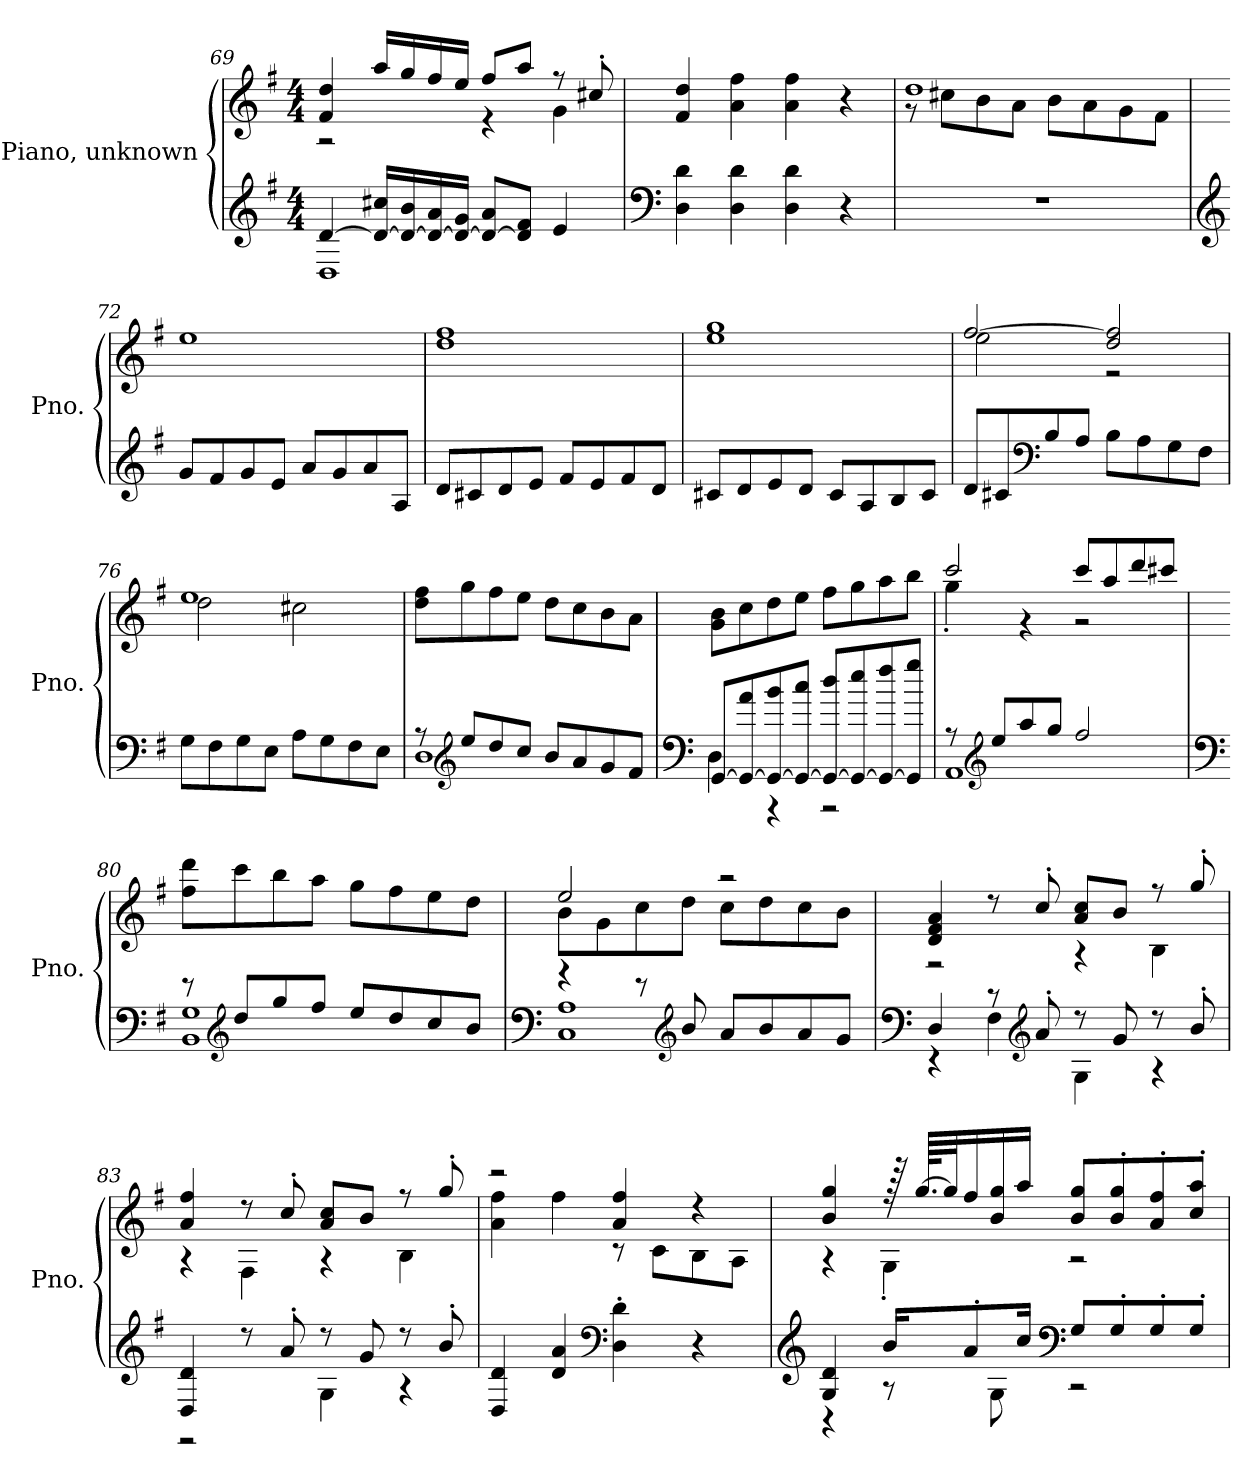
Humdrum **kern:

**kern	**kern
*part1	*part1
*staff2	*staff1
*I"Piano, unknown	*
*I'Pno.	*
*clefG2	*clefG2
*k[f#]	*k[f#]
*M4/4	*M4/4
=69	=69
*^	*^
[4d/	1D	4f#/ 4dd/	2r
16d/_ 16cc#X/LL	.	16aa/LL	.
16d/_ 16b/	.	16gg/	.
16d/_ 16a/	.	16ff#/	.
16d/_ 16g/JJ	.	16ee/JJ	.
8d/_ 8a/L	.	8ff#/L	4r
8d/] 8f#/J	.	8aa/J	.
4e/	.	8r	4g\
.	.	8cc#X'/	.
*v	*v	*	*
*	*v	*v
!!LO:LB:g=z
=70	=70
*clefF4	*
4D\ 4d\	4f#/ 4dd/
4D\ 4d\	4a\ 4ff#\
4D\ 4d\	4a\ 4ff#\
4r	4r
=71	=71
*	*^
1r	1dd	8r
.	.	8cc#X\L
.	.	8b\
.	.	8a\J
.	.	8b\L
.	.	8a\
.	.	8g\
.	.	8f#\J
*	*v	*v
=72	=72
*clefG2	*
8g/L	1ee
8f#/	.
8g/	.
8e/J	.
8a/L	.
8g/	.
8a/	.
8A/J	.
=73	=73
8d/L	1dd 1ff#
8c#X/	.
8d/	.
8e/J	.
8f#/L	.
8e/	.
8f#/	.
8d/J	.
=74	=74
8c#X/L	1ee 1gg
8d/	.
8e/	.
8d/J	.
8c#/L	.
8A/	.
8B/	.
8c#/J	.
!!LO:LB:g=z
=75	=75
*	*^
8d/L	[2ff#/	2ee\
8c#X/	.	.
*clefF4	*	*
8B/	.	.
8A/J	.	.
8B\L	2dd/ 2ff#/]	2r
8A\	.	.
8G\	.	.
8F#\J	.	.
=76	=76	=76
8G\L	1ee	2dd\
8F#\	.	.
8G\	.	.
8E\J	.	.
8A\L	.	2cc#X\
8G\	.	.
8F#\	.	.
8E\J	.	.
*	*v	*v
=77	=77
*^	*
8r	1D	8dd\ 8ff#\L
*clefG2	*	*
8ee/L	.	8gg\
8dd/	.	8ff#\
8cc/J	.	8ee\J
8b/L	.	8dd\L
8a/	.	8cc\
8g/	.	8b\
8f#/J	.	8a\J
=78	=78	=78
*clefF4	*	*
[8GG/L	4D\	8g\ 8b\L
8GG/_ 8a/	.	8cc\
8GG/_ 8b/	4r	8dd\
8GG/_ 8cc/J	.	8ee\J
8GG/_ 8dd/L	2r	8ff#\L
8GG/_ 8ee/	.	8gg\
8GG/_ 8ff#/	.	8aa\
8GG/] 8gg/J	.	8bb\J
!!LO:LB:g=z
=79	=79	=79
*	*	*^
8r	1AA	2ccc/	4gg'\
*clefG2	*	*	*
8ee/L	.	.	.
8aa/	.	.	4r
8gg/J	.	.	.
2ff#/	.	8ccc/L	2r
.	.	8aa/	.
.	.	8ddd/	.
.	.	8ccc#X/J	.
*	*	*v	*v
=80	=80	=80
*clefF4	*	*
8r	1BB 1G	8ff#\ 8ddd\L
*clefG2	*	*
8dd/L	.	8ccc\
8gg/	.	8bb\
8ff#/J	.	8aa\J
8ee/L	.	8gg\L
8dd/	.	8ff#\
8cc/	.	8ee\
8b/J	.	8dd\J
=81	=81	=81
*clefF4	*	*
*	*	*^
4r	1C 1A	2ee/	8b\L
.	.	.	8g\
8r	.	.	8cc\
*clefG2	*	*	*
8b/	.	.	8dd\J
8a/L	.	2r	8cc\L
8b/	.	.	8dd\
8a/	.	.	8cc\
8g/J	.	.	8b\J
!!LO:LB:g=z	!!
=82	=82	=82	=82
*clefF4	*	*	*
4D/	4r	4d/ 4f#/ 4a/	2r
8r	4F#\	8r	.
*clefG2	*	*	*
8a'/	.	8cc'/	.
8r	4G\	8a/ 8cc/L	4r
8g/	.	8b/J	.
8r	4r	8r	4B\
8b'/	.	8gg'/	.
=83	=83	=83	=83
4D/ 4d/	2r	4a/ 4ff#/	4r
8r	.	8r	4F#\
8a'/	.	8cc'/	.
8r	4G\	8a/ 8cc/L	4r
8g/	.	8b/J	.
8r	4r	8r	4B\
8b'/	.	8gg'/	.
*v	*v	*	*
=84	=84	=84
4D/ 4d/	2r	4a\ 4ff#\
4d/ 4a/	.	4ff#\
*clefF4	*	*
4D\' 4d\'	4a/ 4ff#/	8r
.	.	8c\L
4r	4r	8B\
.	.	8A\J
!!LO:PB:g=z	!!
=85	=85	=85
*clefG2	*	*
*^	*	*
4G/ 4d/	4r	4b/ 4gg/	4r
16b/KL	8r	128r	4G'\
.	.	[64.gg/KLLL	.
.	.	32gg/J]	.
8a'/	.	16ff#/	.
.	8G\	16b/ 16gg/	.
16cc/Jk	.	16aa/JJ	.
*clefF4	*	*	*
8G/L	2r	8b/ 8gg/L	2r
8G'/	.	8b/' 8gg/'	.
8G'/	.	8a/' 8ff#/'	.
8G'/J	.	8cc/' 8aa/'J	.
*v	*v	*	*
*	*v	*v
=	=
*-	*-
